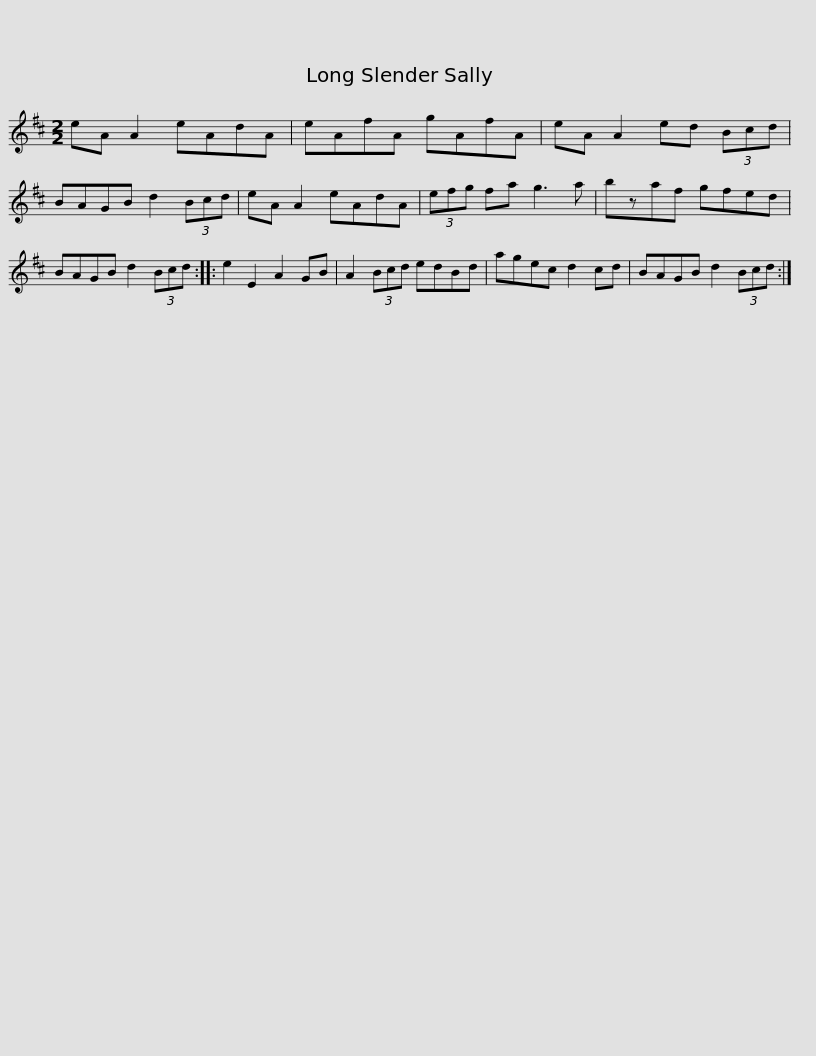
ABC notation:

X:1
L:1/8
M:2/2
I:linebreak $
K:D
V:1 treble
V:1
 eA A2 eAdA | eAfA gAfA | eA A2 ed (3Bcd | BAGB d2 (3Bcd | eA A2 eAdA |$ %5
 (3efg fa g3 a | bzaf gfed | BAGB d2 (3Bcd :: e2 E2 A2 GB | A2 (3Bcd edBd | %10
 agec d2 cd |$ BAGB d2 (3Bcd :| %12
